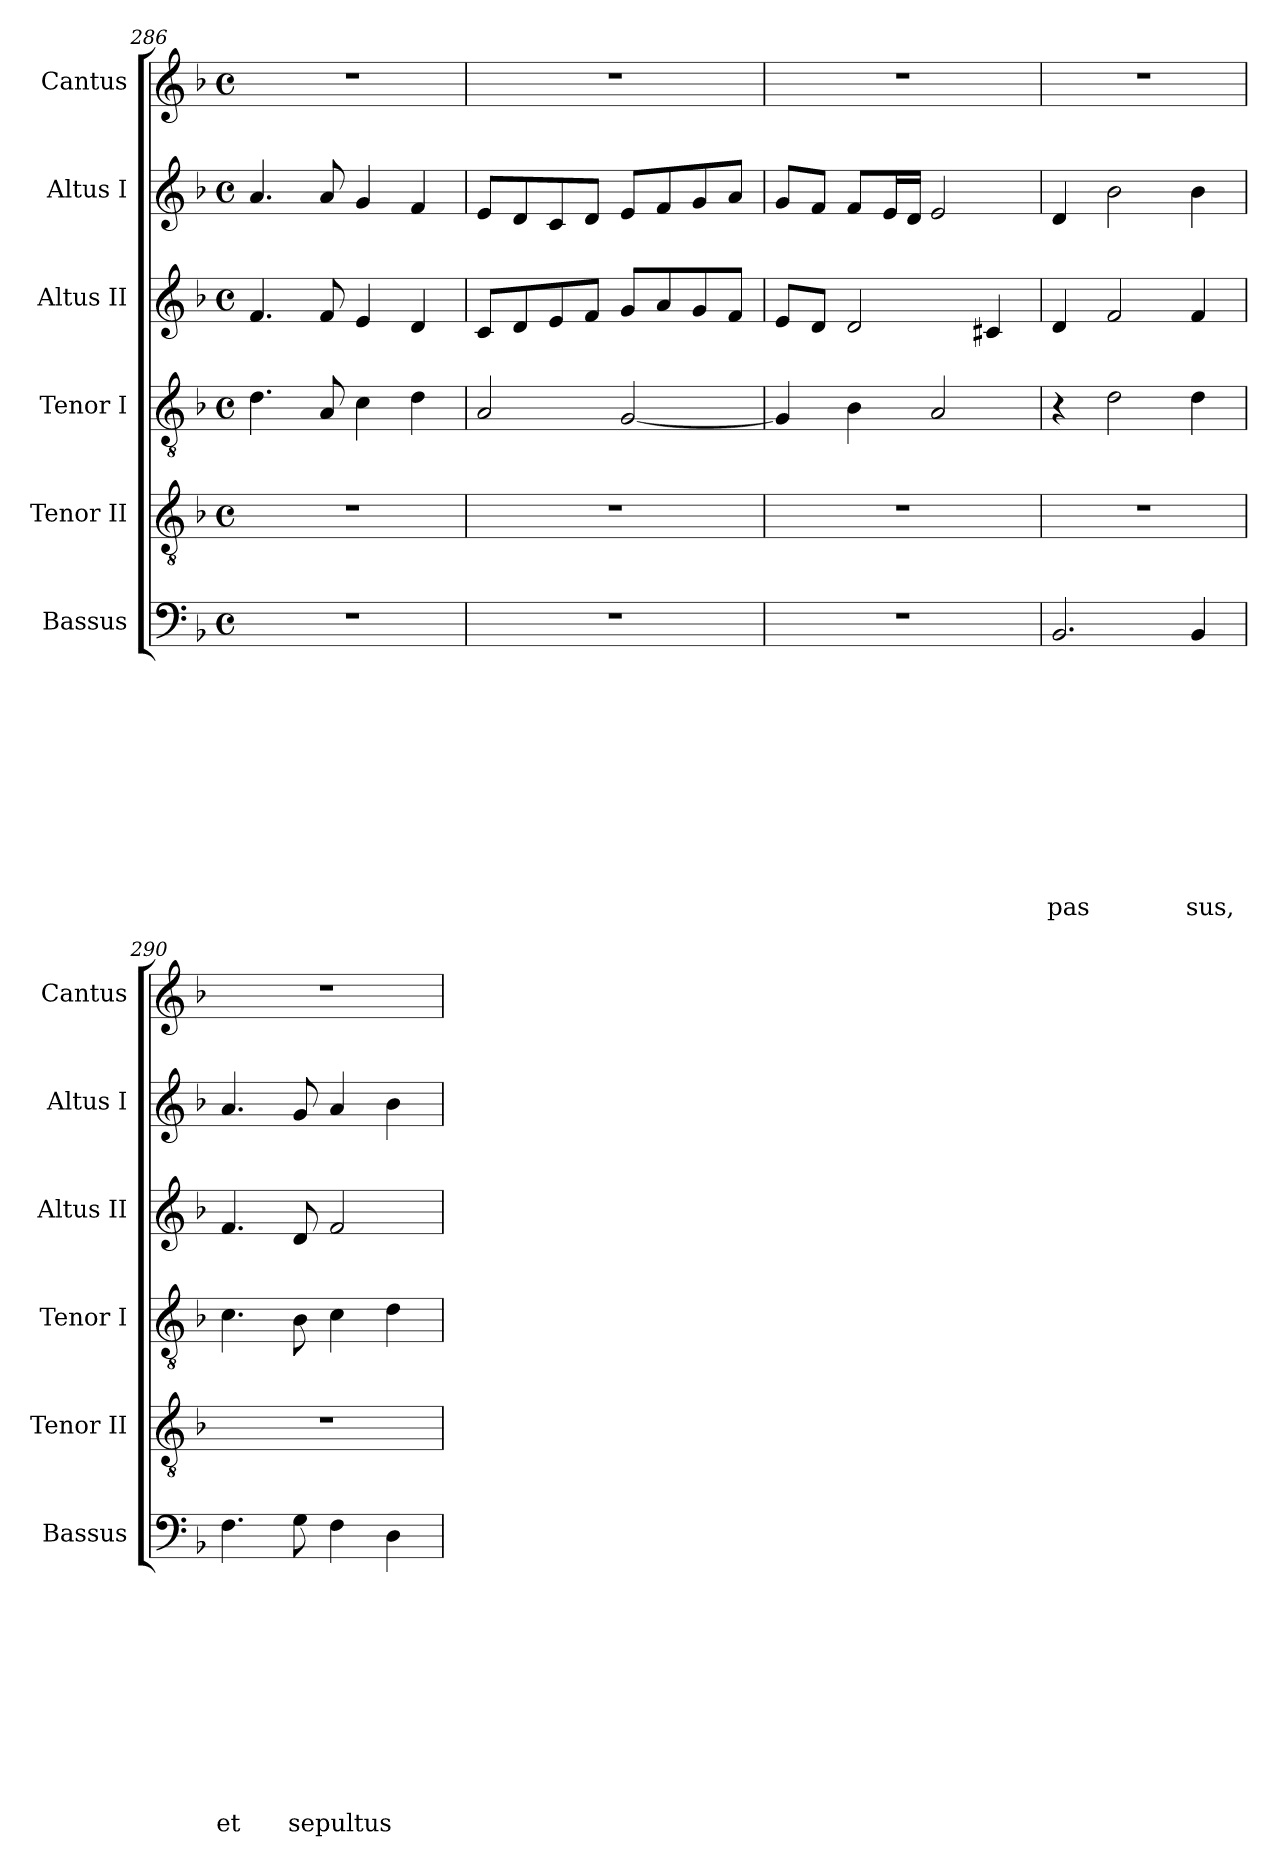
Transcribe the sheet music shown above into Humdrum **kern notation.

**kern	**text	**text	**text	**text	**text	**text	**text	**text	**text	**text	**text	**kern	**kern	**kern	**kern	**kern
*part6	*part6	*part6	*part6	*part6	*part6	*part6	*part6	*part6	*part6	*part6	*part6	*part5	*part4	*part3	*part2	*part1
*staff6	*staff6	*staff6	*staff6	*staff6	*staff6	*staff6	*staff6	*staff6	*staff6	*staff6	*staff6	*staff5	*staff4	*staff3	*staff2	*staff1
*I"Bassus	*	*	*	*	*	*	*	*	*	*	*	*I"Tenor II	*I"Tenor I	*I"Altus II	*I"Altus I	*I"Cantus
*I'Bassus	*	*	*	*	*	*	*	*	*	*	*	*I'Tenor II	*I'Tenor I	*I'Altus II	*I'Altus I	*I'Cantus
*clefF4	*	*	*	*	*	*	*	*	*	*	*	*clefGv2	*clefGv2	*clefG2	*clefG2	*clefG2
*k[b-]	*	*	*	*	*	*	*	*	*	*	*	*k[b-]	*k[b-]	*k[b-]	*k[b-]	*k[b-]
*F:	*	*	*	*	*	*	*	*	*	*	*	*F:	*F:	*F:	*F:	*F:
*M4/4	*	*	*	*	*	*	*	*	*	*	*	*M4/4	*M4/4	*M4/4	*M4/4	*M4/4
*met(c)	*	*	*	*	*	*	*	*	*	*	*	*met(c)	*met(c)	*met(c)	*met(c)	*met(c)
=286	=286	=286	=286	=286	=286	=286	=286	=286	=286	=286	=286	=286	=286	=286	=286	=286
1r	.	.	.	.	.	.	.	.	.	.	.	1r	4.d\	4.f/	4.a/	1r
.	.	.	.	.	.	.	.	.	.	.	.	.	8A/	8f/	8a/	.
.	.	.	.	.	.	.	.	.	.	.	.	.	4c\	4e/	4g/	.
.	.	.	.	.	.	.	.	.	.	.	.	.	4d\	4d/	4f/	.
=287	=287	=287	=287	=287	=287	=287	=287	=287	=287	=287	=287	=287	=287	=287	=287	=287
1r	.	.	.	.	.	.	.	.	.	.	.	1r	2A/	8c/L	8e/L	1r
.	.	.	.	.	.	.	.	.	.	.	.	.	.	8d/	8d/	.
.	.	.	.	.	.	.	.	.	.	.	.	.	.	8e/	8c/	.
.	.	.	.	.	.	.	.	.	.	.	.	.	.	8f/J	8d/J	.
.	.	.	.	.	.	.	.	.	.	.	.	.	[<2G/	8g/L	8e/L	.
.	.	.	.	.	.	.	.	.	.	.	.	.	.	8a/	8f/	.
.	.	.	.	.	.	.	.	.	.	.	.	.	.	8g/	8g/	.
.	.	.	.	.	.	.	.	.	.	.	.	.	.	8f/J	8a/J	.
=288	=288	=288	=288	=288	=288	=288	=288	=288	=288	=288	=288	=288	=288	=288	=288	=288
1r	.	.	.	.	.	.	.	.	.	.	.	1r	4G/]	8e/L	8g/L	1r
.	.	.	.	.	.	.	.	.	.	.	.	.	.	8d/J	8f/J	.
.	.	.	.	.	.	.	.	.	.	.	.	.	4B-\	2d/	8f/L	.
.	.	.	.	.	.	.	.	.	.	.	.	.	.	.	16e/L	.
.	.	.	.	.	.	.	.	.	.	.	.	.	.	.	16d/JJ	.
.	.	.	.	.	.	.	.	.	.	.	.	.	2A/	.	2e/	.
.	.	.	.	.	.	.	.	.	.	.	.	.	.	4c#X/	.	.
=289	=289	=289	=289	=289	=289	=289	=289	=289	=289	=289	=289	=289	=289	=289	=289	=289
!	!	!	!	!	!	!	!	!	!	!	!LO:LY:b	!	!	!	!	!
2.BB-/	.	.	.	.	.	.	.	.	.	.	pas	1r	4r	4d/	4d/	1r
.	.	.	.	.	.	.	.	.	.	.	.	.	2d\	2f/	2b-\	.
!	!	!	!	!	!	!	!	!	!	!	!LO:LY:b	!	!	!	!	!
4BB-/	.	.	.	.	.	.	.	.	.	.	sus,	.	4d\	4f/	4b-\	.
=290	=290	=290	=290	=290	=290	=290	=290	=290	=290	=290	=290	=290	=290	=290	=290	=290
!	!	!	!	!	!	!	!	!	!	!	!LO:LY:b	!	!	!	!	!
4.F\	.	.	.	.	.	.	.	.	.	.	et	1r	4.c\	4.f/	4.a/	1r
!	!	!	!	!	!	!	!	!	!	!	!LO:LY:b	!	!	!	!	!
8G\	.	.	.	.	.	.	.	.	.	.	sepultus	.	8B-\	8d/	8g/	.
4F\	.	.	.	.	.	.	.	.	.	.	.	.	4c\	2f/	4a/	.
4D\	.	.	.	.	.	.	.	.	.	.	.	.	4d\	.	4b-\	.
=	=	=	=	=	=	=	=	=	=	=	=	=	=	=	=	=
*-	*-	*-	*-	*-	*-	*-	*-	*-	*-	*-	*-	*-	*-	*-	*-	*-
